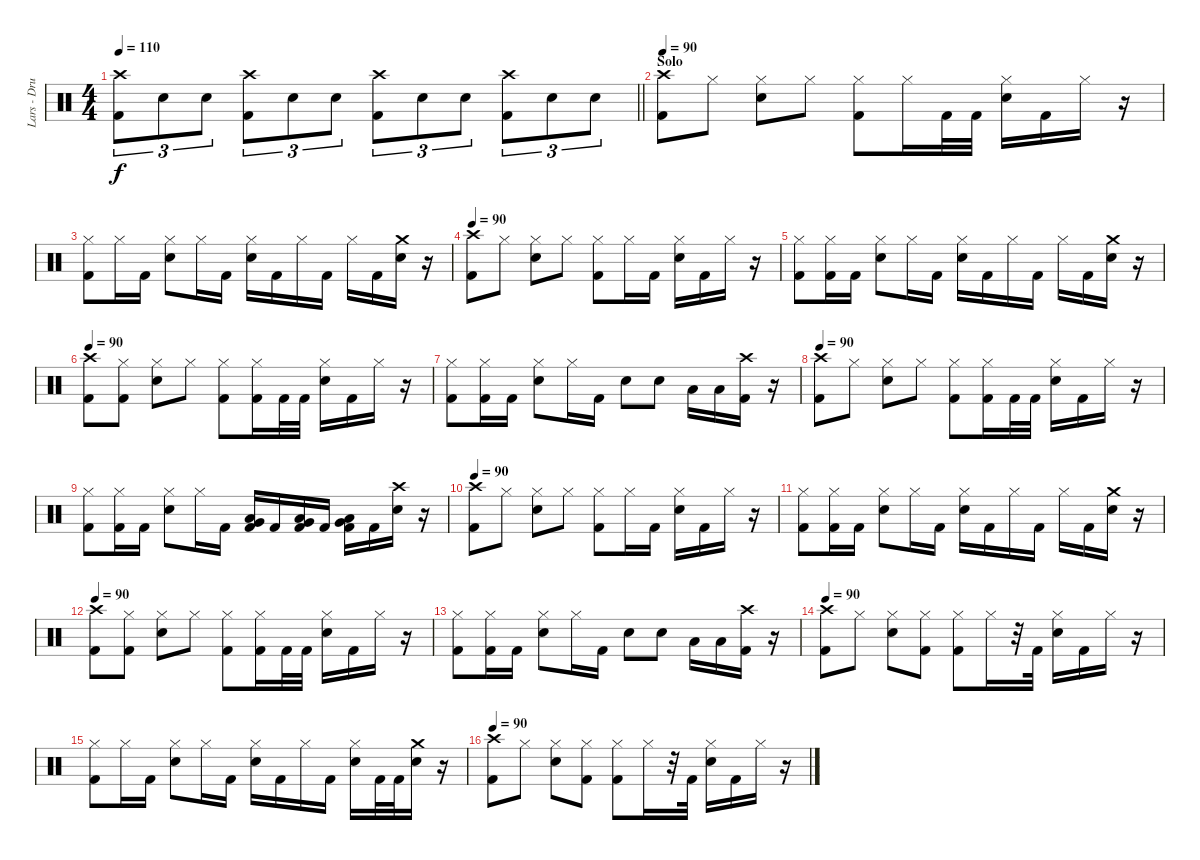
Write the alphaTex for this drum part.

\track ("Lars - Drums" "Lars - Dru") {solo instrument percussion}
\staff {score}
\articulation defaults
\ts (4 4)
\tempo 110
\clef neutral
\barLineRight lightlight
\ks c
("Crash high (hit)" "Kick (hit) 2").8{tu (3 2) dy f} "Electric Snare (hit)".8{tu (3 2)} "Electric Snare (hit)".8{tu (3 2)} ("Crash high (hit)" "Kick (hit) 2").8{tu (3 2)} "Electric Snare (hit)".8{tu (3 2)} "Electric Snare (hit)".8{tu (3 2)} ("Crash high (hit)" "Kick (hit) 2").8{tu (3 2)} "Electric Snare (hit)".8{tu (3 2)} "Electric Snare (hit)".8{tu (3 2)} ("Crash high (hit)" "Kick (hit) 2").8{tu (3 2)} "Electric Snare (hit)".8{tu (3 2)} "Electric Snare (hit)".8{tu (3 2)} |
\section ("" "Solo")
\tempo 90
("Crash high (hit)" "Kick (hit) 2").8 "Hi-Hat (closed)".8 ("Hi-Hat (closed)" "Electric Snare (hit)").8 "Hi-Hat (closed)".8 ("Hi-Hat (closed)" "Kick (hit) 2").8 "Hi-Hat (closed)".16 "Kick (hit) 2".32 "Kick (hit) 2".32 ("Hi-Hat (closed)" "Electric Snare (hit)").16 "Kick (hit) 2".16 "Hi-Hat (closed)".16 r.16 |
("Hi-Hat (closed)" "Kick (hit) 2").8 "Hi-Hat (closed)".16 "Kick (hit) 2".16 ("Hi-Hat (closed)" "Electric Snare (hit)").8 "Hi-Hat (closed)".16 "Kick (hit) 2".16 ("Hi-Hat (closed)" "Electric Snare (hit)").16 "Kick (hit) 2".16 "Hi-Hat (closed)".16 "Kick (hit) 2".16 "Hi-Hat (closed)".16 "Kick (hit) 2".16 ("Crash medium (hit)" "Electric Snare (hit)").16 r.16 |
\tempo 90
("Crash high (hit)" "Kick (hit) 2").8 "Hi-Hat (closed)".8 ("Hi-Hat (closed)" "Electric Snare (hit)").8 "Hi-Hat (closed)".8 ("Hi-Hat (closed)" "Kick (hit) 2").8 "Hi-Hat (closed)".16 "Kick (hit) 2".16 ("Hi-Hat (closed)" "Electric Snare (hit)").16 "Kick (hit) 2".16 "Hi-Hat (closed)".16 r.16 |
("Hi-Hat (closed)" "Kick (hit) 2").8 ("Hi-Hat (closed)" "Kick (hit) 2").16 "Kick (hit) 2".16 ("Hi-Hat (closed)" "Electric Snare (hit)").8 "Hi-Hat (closed)".16 "Kick (hit) 2".16 ("Hi-Hat (closed)" "Electric Snare (hit)").16 "Kick (hit) 2".16 "Hi-Hat (closed)".16 "Kick (hit) 2".16 "Hi-Hat (closed)".16 "Kick (hit) 2".16 ("Crash medium (hit)" "Electric Snare (hit)").16 r.16 |
\tempo 90
("Crash high (hit)" "Kick (hit) 2").8 ("Hi-Hat (closed)" "Kick (hit) 2").8 ("Hi-Hat (closed)" "Electric Snare (hit)").8 "Hi-Hat (closed)".8 ("Hi-Hat (closed)" "Kick (hit) 2").8 ("Hi-Hat (closed)" "Kick (hit) 2").16 "Kick (hit) 2".32 "Kick (hit) 2".32 ("Hi-Hat (closed)" "Electric Snare (hit)").16 "Kick (hit) 2".16 "Hi-Hat (closed)".16 r.16 |
("Hi-Hat (closed)" "Kick (hit) 2").8 ("Hi-Hat (closed)" "Kick (hit) 2").16 "Kick (hit) 2".16 ("Hi-Hat (closed)" "Electric Snare (hit)").8 "Hi-Hat (closed)".16 "Kick (hit) 2".16 "Electric Snare (hit)".8 "Electric Snare (hit)".8 "Low Tom (hit)".16 "Low Tom (hit)".16 ("Crash high (hit)" "Kick (hit) 2").16 r.16 |
\tempo 90
("Crash high (hit)" "Kick (hit) 2").8 "Hi-Hat (closed)".8 ("Hi-Hat (closed)" "Electric Snare (hit)").8 "Hi-Hat (closed)".8 ("Hi-Hat (closed)" "Kick (hit) 2").8 ("Hi-Hat (closed)" "Kick (hit) 2").16 "Kick (hit) 2".32 "Kick (hit) 2".32 ("Hi-Hat (closed)" "Electric Snare (hit)").16 "Kick (hit) 2".16 "Hi-Hat (closed)".16 r.16 |
("Hi-Hat (closed)" "Kick (hit) 2").8 ("Hi-Hat (closed)" "Kick (hit) 2").16 "Kick (hit) 2".16 ("Hi-Hat (closed)" "Electric Snare (hit)").8 "Hi-Hat (closed)".16 "Kick (hit) 2".16 ("Low Tom (hit)" "Very Low Tom (hit)" "Kick (hit) 2").16 "Kick (hit) 2".16 ("Low Tom (hit)" "Very Low Tom (hit)" "Kick (hit) 2").16 "Kick (hit) 2".16 ("Low Tom (hit)" "Very Low Tom (hit)" "Kick (hit) 2").16 "Kick (hit) 2".16 ("Crash high (hit)" "Electric Snare (hit)").16 r.16 |
\tempo 90
("Crash high (hit)" "Kick (hit) 2").8 "Hi-Hat (closed)".8 ("Hi-Hat (closed)" "Electric Snare (hit)").8 "Hi-Hat (closed)".8 ("Hi-Hat (closed)" "Kick (hit) 2").8 "Hi-Hat (closed)".16 "Kick (hit) 2".16 ("Hi-Hat (closed)" "Electric Snare (hit)").16 "Kick (hit) 2".16 "Hi-Hat (closed)".16 r.16 |
("Hi-Hat (closed)" "Kick (hit) 2").8 ("Hi-Hat (closed)" "Kick (hit) 2").16 "Kick (hit) 2".16 ("Hi-Hat (closed)" "Electric Snare (hit)").8 "Hi-Hat (closed)".16 "Kick (hit) 2".16 ("Hi-Hat (closed)" "Electric Snare (hit)").16 "Kick (hit) 2".16 "Hi-Hat (closed)".16 "Kick (hit) 2".16 "Hi-Hat (closed)".16 "Kick (hit) 2".16 ("Crash medium (hit)" "Electric Snare (hit)").16 r.16 |
\tempo 90
("Crash high (hit)" "Kick (hit) 2").8 ("Hi-Hat (closed)" "Kick (hit) 2").8 ("Hi-Hat (closed)" "Electric Snare (hit)").8 "Hi-Hat (closed)".8 ("Hi-Hat (closed)" "Kick (hit) 2").8 ("Hi-Hat (closed)" "Kick (hit) 2").16 "Kick (hit) 2".32 "Kick (hit) 2".32 ("Hi-Hat (closed)" "Electric Snare (hit)").16 "Kick (hit) 2".16 "Hi-Hat (closed)".16 r.16 |
("Hi-Hat (closed)" "Kick (hit) 2").8 ("Hi-Hat (closed)" "Kick (hit) 2").16 "Kick (hit) 2".16 ("Hi-Hat (closed)" "Electric Snare (hit)").8 "Hi-Hat (closed)".16 "Kick (hit) 2".16 "Electric Snare (hit)".8 "Electric Snare (hit)".8 "Low Tom (hit)".16 "Low Tom (hit)".16 ("Crash high (hit)" "Kick (hit) 2").16 r.16 |
\tempo 90
("Crash high (hit)" "Kick (hit) 2").8 "Hi-Hat (closed)".8 ("Hi-Hat (closed)" "Electric Snare (hit)").8 ("Hi-Hat (closed)" "Kick (hit) 2").8 ("Hi-Hat (closed)" "Kick (hit) 2").8 "Hi-Hat (closed)".16 r.32 "Kick (hit) 2".32 ("Hi-Hat (closed)" "Electric Snare (hit)").16 "Kick (hit) 2".16 "Hi-Hat (closed)".16 r.16 |
("Hi-Hat (closed)" "Kick (hit) 2").8 "Hi-Hat (closed)".16 "Kick (hit) 2".16 ("Hi-Hat (closed)" "Electric Snare (hit)").8 "Hi-Hat (closed)".16 "Kick (hit) 2".16 ("Hi-Hat (closed)" "Electric Snare (hit)").16 "Kick (hit) 2".16 "Hi-Hat (closed)".16 "Kick (hit) 2".16 ("Hi-Hat (closed)" "Electric Snare (hit)").16 "Kick (hit) 2".32 "Kick (hit) 2".32 ("Crash medium (hit)" "Electric Snare (hit)").16 r.16 |
\tempo 90
("Crash high (hit)" "Kick (hit) 2").8 "Hi-Hat (closed)".8 ("Hi-Hat (closed)" "Electric Snare (hit)").8 ("Hi-Hat (closed)" "Kick (hit) 2").8 ("Hi-Hat (closed)" "Kick (hit) 2").8 "Hi-Hat (closed)".16 r.32 "Kick (hit) 2".32 ("Hi-Hat (closed)" "Electric Snare (hit)").16 "Kick (hit) 2".16 "Hi-Hat (closed)".16 r.16
